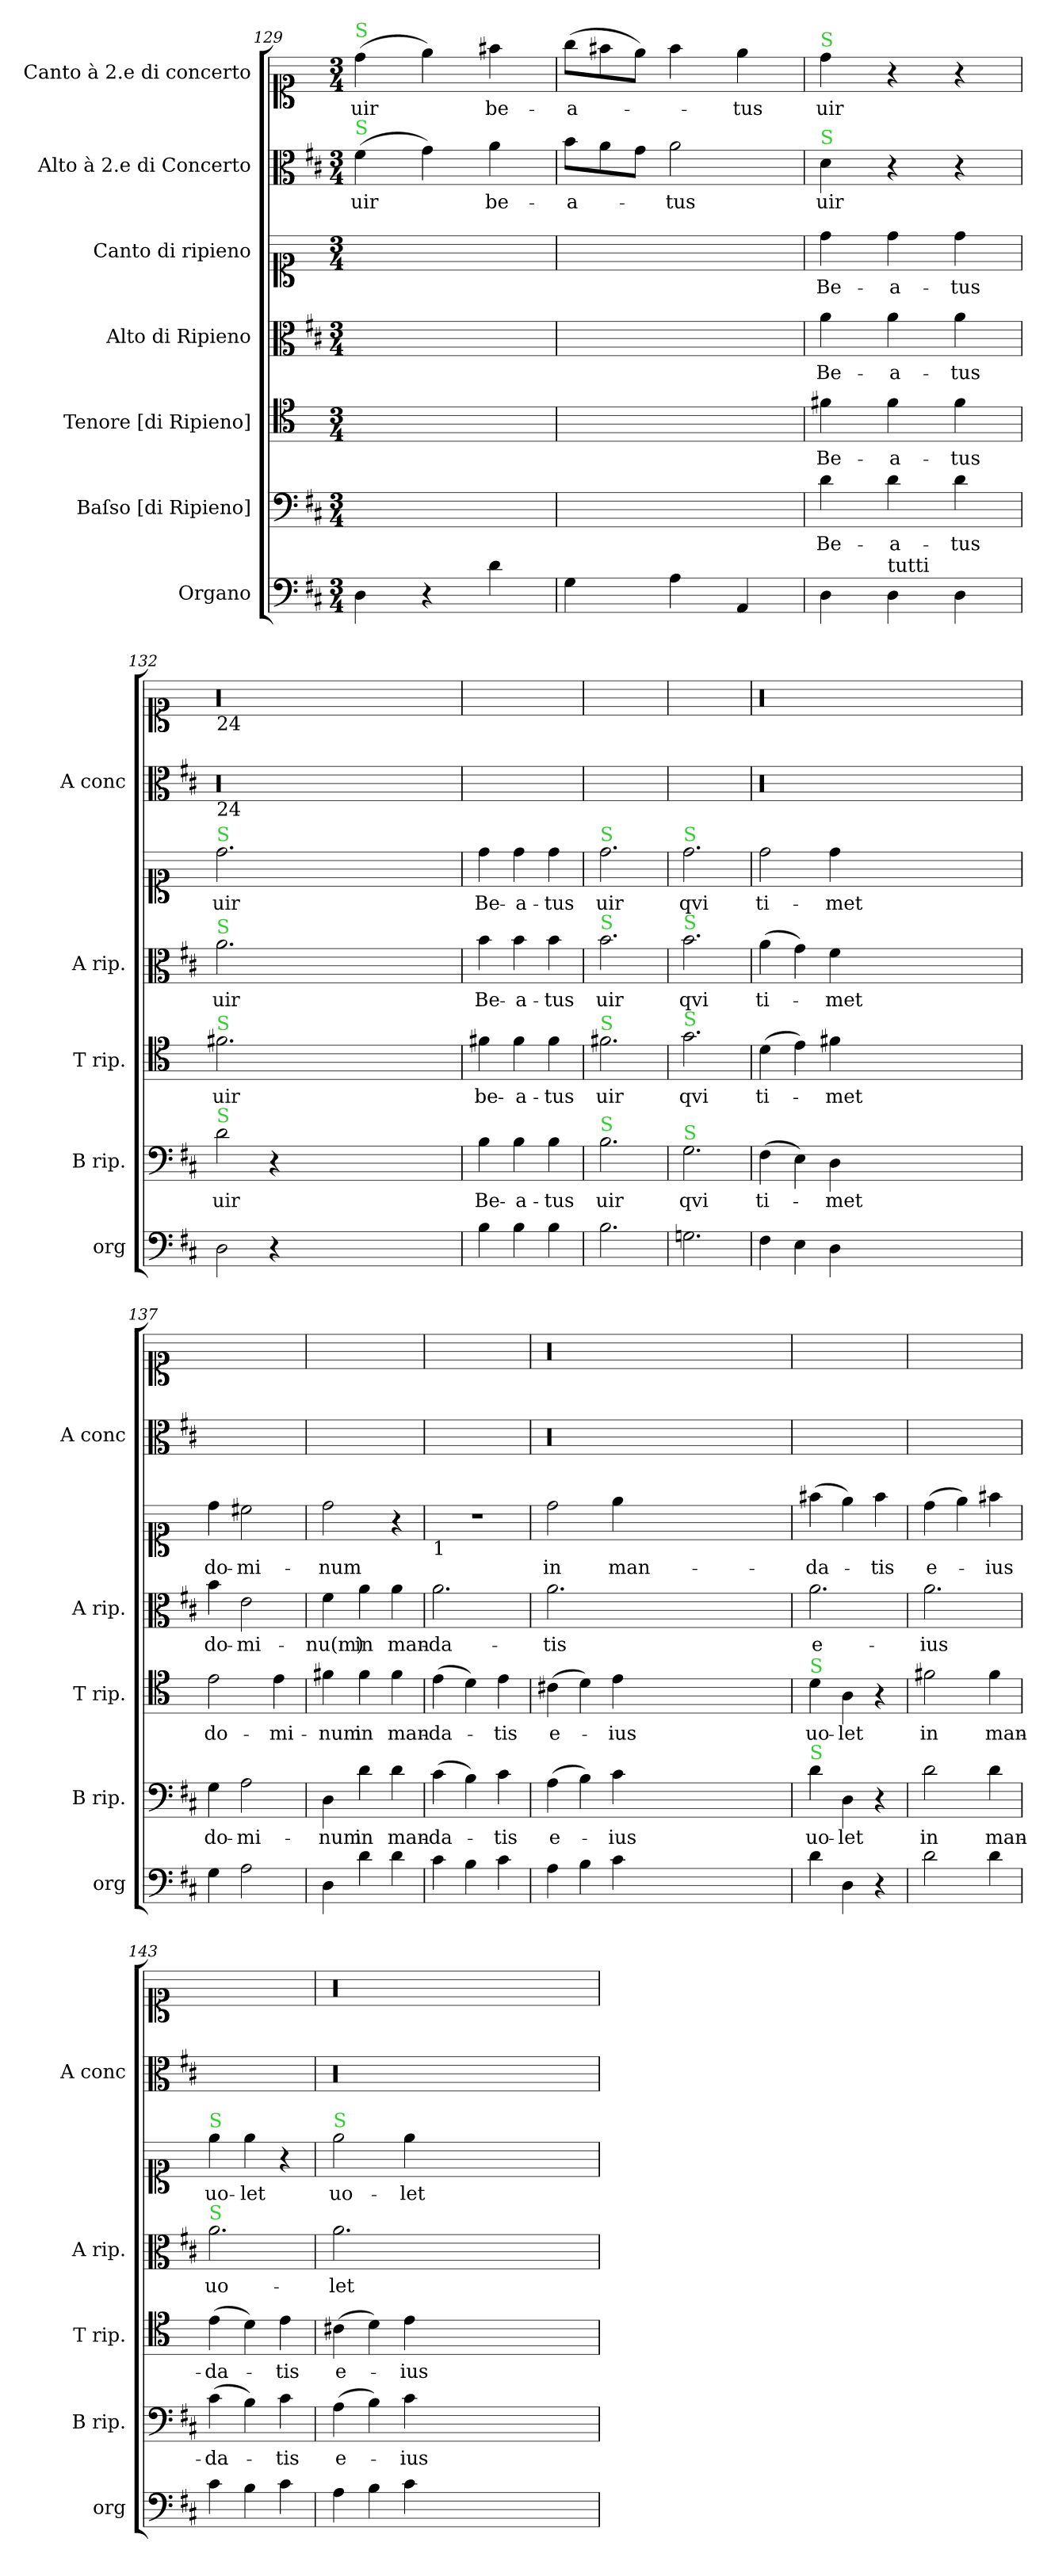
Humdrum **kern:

**kern	**kern	**text	**kern	**text	**kern	**text	**kern	**text	**kern	**text	**kern	**text
*part7	*part6	*part6	*part5	*part5	*part4	*part4	*part3	*part3	*part2	*part2	*part1	*part1
*staff7	*staff6	*staff6	*staff5	*staff5	*staff4	*staff4	*staff3	*staff3	*staff2	*staff2	*staff1	*staff1
*I"Organo	*I"Baſso [di Ripieno]	*	*I"Tenore [di Ripieno]	*	*I"Alto di Ripieno	*	*I"Canto di ripieno	*	*I"Alto à 2.e di Concerto	*	*I"Canto à 2.e di concerto	*
*I'org	*I'B rip.	*	*I'T rip.	*	*I'A rip.	*	*	*	*I'A conc	*	*	*
*clefF4	*clefF4	*	*clefC4	*	*clefC3	*	*clefC1	*	*clefC3	*	*clefC1	*
*k[f#c#]	*k[f#c#]	*	*	*	*k[f#c#]	*	*	*	*k[f#c#]	*	*	*
*M3/4	*M3/4	*	*M3/4	*	*M3/4	*	*M3/4	*	*M3/4	*	*M3/4	*
=129	=129	=129	=129	=129	=129	=129	=129	=129	=129	=129	=129	=129
!	!	!	!	!	!	!	!	!	!	!	!LO:TX:a:color=limegreen:t=S	!
!	!	!	!	!	!	!	!	!	!LO:TX:a:color=limegreen:t=S	!	!	!
4D\	2.ryy	.	2.ryy	.	2.ryy	.	2.ryy	.	(4f#\	uir	(4dd\	uir
4r	.	.	.	.	.	.	.	.	4g\)	.	4ee\)	.
4d\	.	.	.	.	.	.	.	.	4a\	be-	4ff#\	be-
=130	=130	=130	=130	=130	=130	=130	=130	=130	=130	=130	=130	=130
*	*	*	*	*	*	*	*	*	*Xtuplet	*	*Xtuplet	*
4G\	2.ryy	.	2.ryy	.	2.ryy	.	2.ryy	.	12b\L	-a-	(12gg\L	-a-
.	.	.	.	.	.	.	.	.	12a\	.	12ff#\	.
.	.	.	.	.	.	.	.	.	12g\J	.	12ee\J)	.
4A\	.	.	.	.	.	.	.	.	2a\	-tus	4ff#\	.
4AA/	.	.	.	.	.	.	.	.	.	.	4ee\	-tus
=131	=131	=131	=131	=131	=131	=131	=131	=131	=131	=131	=131	=131
!	!	!	!	!	!	!	!	!	!	!	!LO:TX:a:color=limegreen:t=S	!
!	!	!	!	!	!	!	!	!	!LO:TX:a:color=limegreen:t=S	!	!	!
4D\	4d\	Be-	4f#\	Be-	4a\	Be-	4dd\	Be-	4d\	uir	4dd\	uir
!LO:TX:a:t=tutti	!	!	!	!	!	!	!	!	!	!	!	!
4D\	4d\	-a-	4f#\	-a-	4a\	-a-	4dd\	-a-	4r	.	4r	.
4D\	4d\	-tus	4f#\	-tus	4a\	-tus	4dd\	-tus	4r	.	4r	.
=132	=132	=132	=132	=132	=132	=132	=132	=132	=132	=132	=132	=132
!	!	!	!	!	!	!	!	!	!	!	!LO:TX:b:t=24	!
!	!	!	!	!	!	!	!	!	!LO:TX:b:t=24	!	!	!
!	!	!	!	!	!	!	!LO:TX:a:color=limegreen:t=S	!	!	!	!	!
!	!	!	!	!	!LO:TX:a:color=limegreen:t=S	!	!	!	!	!	!	!
!	!	!	!LO:TX:a:color=limegreen:t=S	!	!	!	!	!	!	!	!	!
!	!LO:TX:a:color=limegreen:t=S	!	!	!	!	!	!	!	!	!	!	!
!	!	!	!	!	!	!	!	!	!LO:N:vis=00	!	!LO:N:vis=00	!
2D\	2d\	uir	2.f#\	uir	2.a\	uir	2.dd\	uir	0.r	.	0.r	.
4r	4r	.	.	.	.	.	.	.	.	.	.	.
0ryy	0ryy	.	0ryy	.	0ryy	.	0ryy	.	.	.	.	.
4ryy	4ryy	.	4ryy	.	4ryy	.	4ryy	.	.	.	.	.
=133	=133	=133	=133	=133	=133	=133	=133	=133	=133	=133	=133	=133
4B\	4B\	Be-	4f#\	be-	4b\	Be-	4dd\	Be-	2.ryy	.	2.ryy	.
4B\	4B\	-a-	4f#\	-a-	4b\	-a-	4dd\	-a-	.	.	.	.
4B\	4B\	-tus	4f#\	-tus	4b\	-tus	4dd\	-tus	.	.	.	.
=134	=134	=134	=134	=134	=134	=134	=134	=134	=134	=134	=134	=134
!	!	!	!	!	!	!	!LO:TX:a:color=limegreen:t=S	!	!	!	!	!
!	!	!	!	!	!LO:TX:a:color=limegreen:t=S	!	!	!	!	!	!	!
!	!	!	!LO:TX:a:color=limegreen:t=S	!	!	!	!	!	!	!	!	!
!	!LO:TX:a:color=limegreen:t=S	!	!	!	!	!	!	!	!	!	!	!
2.B\	2.B\	uir	2.f#\	uir	2.b\	uir	2.dd\	uir	2.ryy	.	2.ryy	.
=135	=135	=135	=135	=135	=135	=135	=135	=135	=135	=135	=135	=135
!	!	!	!	!	!	!	!LO:TX:a:color=limegreen:t=S	!	!	!	!	!
!	!	!	!	!	!LO:TX:a:color=limegreen:t=S	!	!	!	!	!	!	!
!	!	!	!LO:TX:a:color=limegreen:t=S	!	!	!	!	!	!	!	!	!
!	!LO:TX:a:color=limegreen:t=S	!	!	!	!	!	!	!	!	!	!	!
2.Gn\	2.G\	qvi	2.g\	qvi	2.b\	qvi	2.dd\	qvi	2.ryy	.	2.ryy	.
=136	=136	=136	=136	=136	=136	=136	=136	=136	=136	=136	=136	=136
!	!	!	!	!	!	!	!	!	!LO:N:vis=00	!	!LO:N:vis=00	!
4F#\	(4F#\	ti-	(4d\	ti-	(4a\	ti-	2dd\	ti-	0.r	.	0.r	.
4E\	4E\)	.	4e\)	.	4g\)	.	.	.	.	.	.	.
4D\	4D\	-met	4f#\	-met	4f#\	-met	4dd\	-met	.	.	.	.
0ryy	0ryy	.	0ryy	.	0ryy	.	0ryy	.	.	.	.	.
4ryy	4ryy	.	4ryy	.	4ryy	.	4ryy	.	.	.	.	.
=137	=137	=137	=137	=137	=137	=137	=137	=137	=137	=137	=137	=137
4G\	4G\	do-	2e\	do-	4b\	do-	4dd\	do-	2.ryy	.	2.ryy	.
2A\	2A\	-mi-	.	.	2e\	-mi-	2cc#\	-mi-	.	.	.	.
.	.	.	4e\	-mi-	.	.	.	.	.	.	.	.
=138	=138	=138	=138	=138	=138	=138	=138	=138	=138	=138	=138	=138
4D\	4D\	-num	4f#\	-num	4f#\	-nu(m)	2dd\	-num	2.ryy	.	2.ryy	.
4d\	4d\	in	4f#\	in	4a\	in	.	.	.	.	.	.
4d\	4d\	man-	4f#\	man-	4a\	man-	4r	.	.	.	.	.
=139	=139	=139	=139	=139	=139	=139	=139	=139	=139	=139	=139	=139
!	!	!	!	!	!	!	!LO:TX:b:t=1	!	!	!	!	!
4c#\	(4c#\	-da-	(4e\	-da-	2.a\	-da-	2.r	.	2.ryy	.	2.ryy	.
4B\	4B\)	.	4d\)	.	.	.	.	.	.	.	.	.
4c#\	4c#\	-tis	4e\	-tis	.	.	.	.	.	.	.	.
=140	=140	=140	=140	=140	=140	=140	=140	=140	=140	=140	=140	=140
!	!	!	!	!	!	!	!	!	!LO:N:vis=00	!	!LO:N:vis=00	!
4A\	(4A\	e-	(4c#\	e-	2.a\	-tis	2dd\	in	0.r	.	0.r	.
4B\	4B\)	.	4d\)	.	.	.	.	.	.	.	.	.
4c#\	4c#\	-ius	4e\	-ius	.	.	4ee\	man-	.	.	.	.
0ryy	0ryy	.	0ryy	.	0ryy	.	0ryy	.	.	.	.	.
4ryy	4ryy	.	4ryy	.	4ryy	.	4ryy	.	.	.	.	.
=141	=141	=141	=141	=141	=141	=141	=141	=141	=141	=141	=141	=141
!	!	!	!LO:TX:a:color=limegreen:t=S	!	!	!	!	!	!	!	!	!
!	!LO:TX:a:color=limegreen:t=S	!	!	!	!	!	!	!	!	!	!	!
4d\	4d\	uo-	4d\	uo-	2.a\	e-	(4ff#\	-da-	2.ryy	.	2.ryy	.
4D\	4D\	-let	4A\	-let	.	.	4ee\)	.	.	.	.	.
4r	4r	.	4r	.	.	.	4ff#\	-tis	.	.	.	.
=142	=142	=142	=142	=142	=142	=142	=142	=142	=142	=142	=142	=142
2d\	2d\	in	2f#\	in	2.a\	-ius	(4dd\	e-	2.ryy	.	2.ryy	.
.	.	.	.	.	.	.	4ee\)	.	.	.	.	.
4d\	4d\	man-	4f#\	man-	.	.	4ff#\	-ius	.	.	.	.
=143	=143	=143	=143	=143	=143	=143	=143	=143	=143	=143	=143	=143
!	!	!	!	!	!	!	!LO:TX:a:color=limegreen:t=S	!	!	!	!	!
!	!	!	!	!	!LO:TX:a:color=limegreen:t=S	!	!	!	!	!	!	!
4c#\	(4c#\	-da-	(4e\	-da-	2.a\	uo-	4ee\	uo-	2.ryy	.	2.ryy	.
4B\	4B\)	.	4d\)	.	.	.	4ee\	-let	.	.	.	.
4c#\	4c#\	-tis	4e\	-tis	.	.	4r	.	.	.	.	.
=144	=144	=144	=144	=144	=144	=144	=144	=144	=144	=144	=144	=144
!	!	!	!	!	!	!	!LO:TX:a:color=limegreen:t=S	!	!	!	!	!
!	!	!	!	!	!	!	!	!	!LO:N:vis=00	!	!LO:N:vis=00	!
4A\	(4A\	e-	(4c#\	e-	2.a\	-let	2ee\	uo-	0.r	.	0.r	.
4B\	4B\)	.	4d\)	.	.	.	.	.	.	.	.	.
4c#\	4c#\	-ius	4e\	-ius	.	.	4ee\	-let	.	.	.	.
0ryy	0ryy	.	0ryy	.	0ryy	.	0ryy	.	.	.	.	.
4ryy	4ryy	.	4ryy	.	4ryy	.	4ryy	.	.	.	.	.
=	=	=	=	=	=	=	=	=	=	=	=	=
*-	*-	*-	*-	*-	*-	*-	*-	*-	*-	*-	*-	*-
